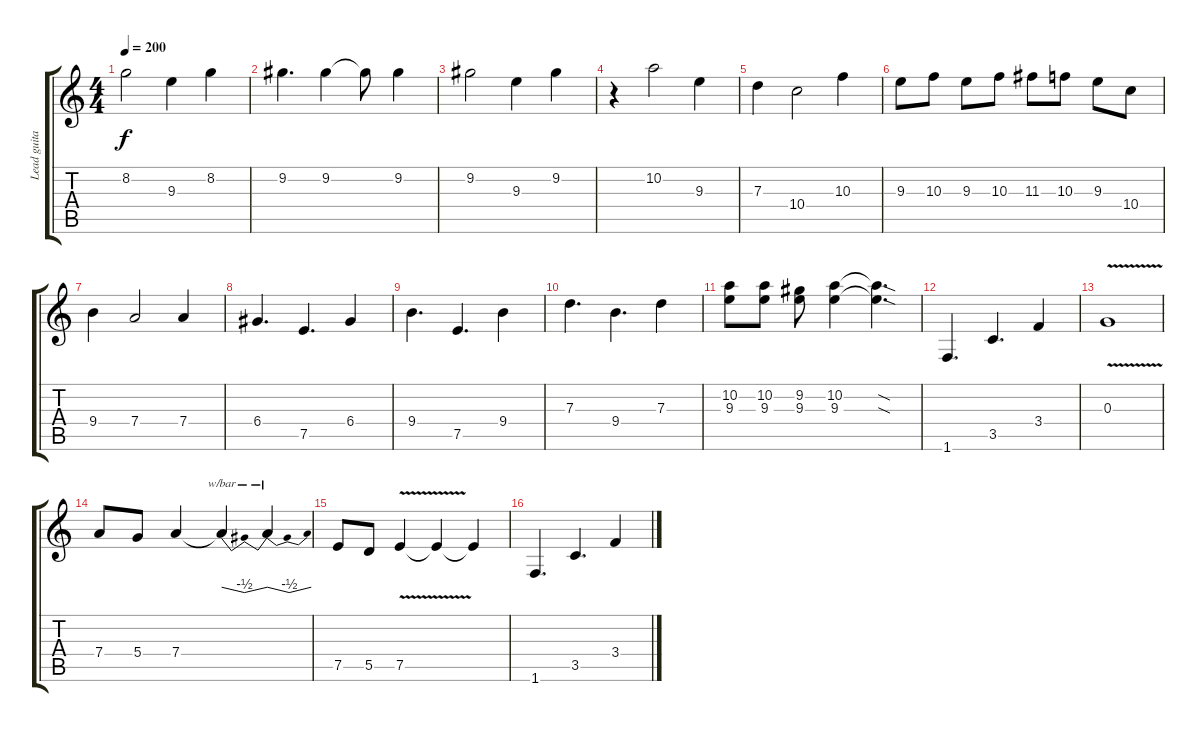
\track ("Lead guitar" "Lead guita") {instrument electricguitarjazz}
\staff {score tabs}
\tuning (E4 B3 G3 D3 A2 E2) {hide}
\ts (4 4)
\tempo 200
\clef g2
\ks c
8.2.2{dy f} 9.3.4 8.2.4 |
9.2.4{d} 9.2.4 9.2{t}.8 9.2.4 |
9.2.2 9.3.4 9.2.4 |
r.4 10.2.2 9.3.4 |
7.3.4 10.4.2 10.3.4 |
9.3.8 10.3.8 9.3.8 10.3.8 11.3.8 10.3.8 9.3.8 10.4.8 |
9.4.4 7.4.2 7.4.4 |
6.4.4{d} 7.5.4{d} 6.4.4 |
9.4.4{d} 7.5.4{d} 9.4.4 |
7.3.4{d} 9.4.4{d} 7.3.4 |
(10.2 9.3).8 (10.2 9.3).8 (9.2 9.3).8 (10.2 9.3).4 (10.2{sod t} 9.3{sod t}).4{d} |
1.6.4{d} 3.5.4{d} 3.4.4 |
0.3{v}.1 |
7.4.8 5.4.8 7.4.4 7.4{t}.4{tbe (dip default 0 0 30 -2 60 0)} 7.4{t}.4{tbe (dip default 0 0 30 -2 60 0)} |
7.5.8 5.5.8 7.5{v}.4 7.5{t}.4 7.5{t}.4 |
1.6.4{d} 3.5.4{d} 3.4.4
